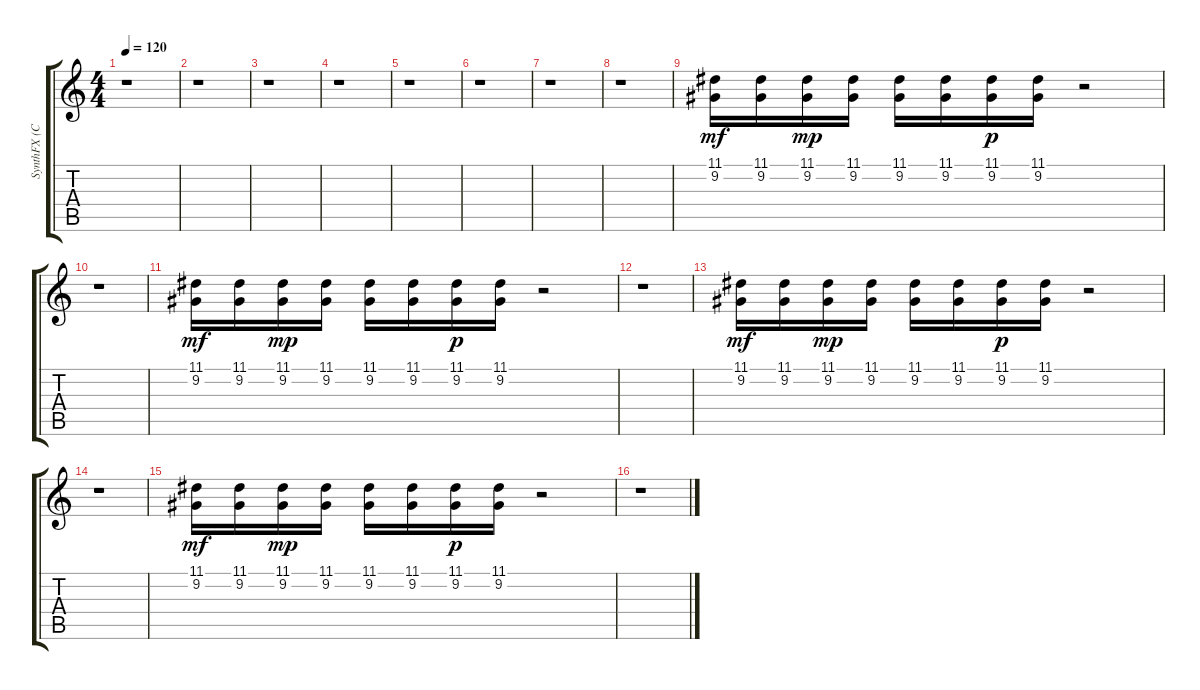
\track ("SynthFX (Crystal)" "SynthFX (C") {instrument fx3crystal}
\staff {score tabs}
\tuning (E4 B3 G3 D3 A2 E2) {hide}
\ts (4 4)
\tempo 120
\clef g2
\ks c
r.1{dy p} |
r.1 |
r.1 |
r.1 |
r.1 |
r.1 |
r.1 |
r.1 |
(11.1 9.2).16{dy mf} (11.1 9.2).16 (11.1 9.2).16{dy mp} (11.1 9.2).16 (11.1 9.2).16 (11.1 9.2).16 (11.1 9.2).16{dy p} (11.1 9.2).16 r.2 |
r.1 |
(11.1 9.2).16{dy mf} (11.1 9.2).16 (11.1 9.2).16{dy mp} (11.1 9.2).16 (11.1 9.2).16 (11.1 9.2).16 (11.1 9.2).16{dy p} (11.1 9.2).16 r.2 |
r.1 |
(11.1 9.2).16{dy mf} (11.1 9.2).16 (11.1 9.2).16{dy mp} (11.1 9.2).16 (11.1 9.2).16 (11.1 9.2).16 (11.1 9.2).16{dy p} (11.1 9.2).16 r.2 |
r.1 |
(11.1 9.2).16{dy mf} (11.1 9.2).16 (11.1 9.2).16{dy mp} (11.1 9.2).16 (11.1 9.2).16 (11.1 9.2).16 (11.1 9.2).16{dy p} (11.1 9.2).16 r.2 |
r.1
